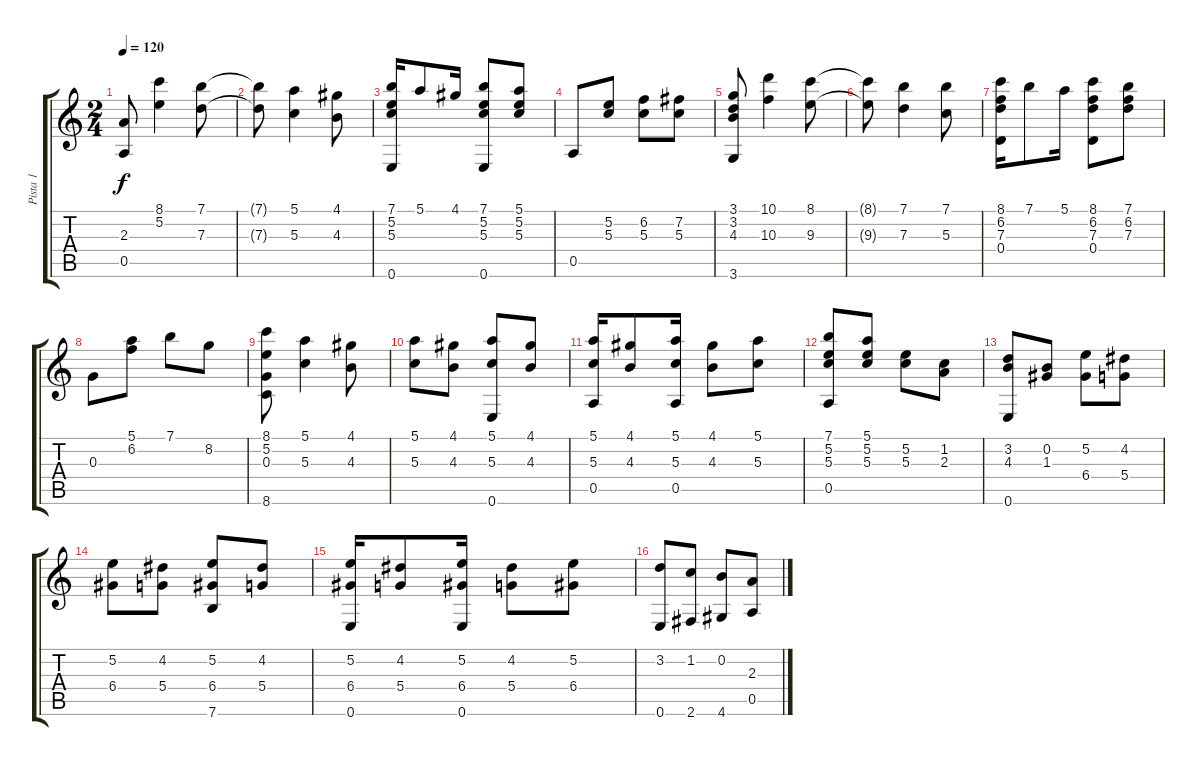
\track ("Pista 1" "Pista 1") {instrument acousticguitarnylon}
\staff {score tabs}
\tuning (E4 B3 G3 D3 A2 E2) {hide}
\ts (2 4)
\tempo 120
\clef g2
\ks c
(2.3 0.5).8{dy f} (8.1 5.2).4 (7.1 7.3).8 |
(7.1{t} 7.3{t}).8 (5.1 5.3).4 (4.1 4.3).8 |
(7.1 5.2 5.3 0.6).16 5.1.8 4.1.16 (7.1 5.2 5.3 0.6).8 (5.1 5.2 5.3).8 |
0.5.8 (5.2 5.3).8 (6.2 5.3).8 (7.2 5.3).8 |
(3.1 3.2 4.3 3.6).8 (10.1 10.3).4 (8.1 9.3).8 |
(8.1{t} 9.3{t}).8 (7.1 7.3).4 (7.1 5.3).8 |
(8.1 6.2 7.3 0.4).16 7.1.8 5.1.16 (8.1 6.2 7.3 0.4).8 (7.1 6.2 7.3).8 |
0.3.8 (5.1 6.2).8 7.1.8 8.2.8 |
(8.1 5.2 0.3 8.6).8 (5.1 5.3).4 (4.1 4.3).8 |
(5.1 5.3).8 (4.1 4.3).8 (5.1 5.3 0.6).8 (4.1 4.3).8 |
(5.1 5.3 0.5).16 (4.1 4.3).8 (5.1 5.3 0.5).16 (4.1 4.3).8 (5.1 5.3).8 |
(7.1 5.2 5.3 0.5).8 (5.1 5.2 5.3).8 (5.2 5.3).8 (1.2 2.3).8 |
(3.2 4.3 0.6).8 (0.2 1.3).8 (5.2 6.4).8 (4.2 5.4).8 |
(5.2 6.4).8 (4.2 5.4).8 (5.2 6.4 7.6).8 (4.2 5.4).8 |
(5.2 6.4 0.6).16 (4.2 5.4).8 (5.2 6.4 0.6).16 (4.2 5.4).8 (5.2 6.4).8 |
(3.2 0.6).8 (1.2 2.6).8 (0.2 4.6).8 (2.3 0.5).8
